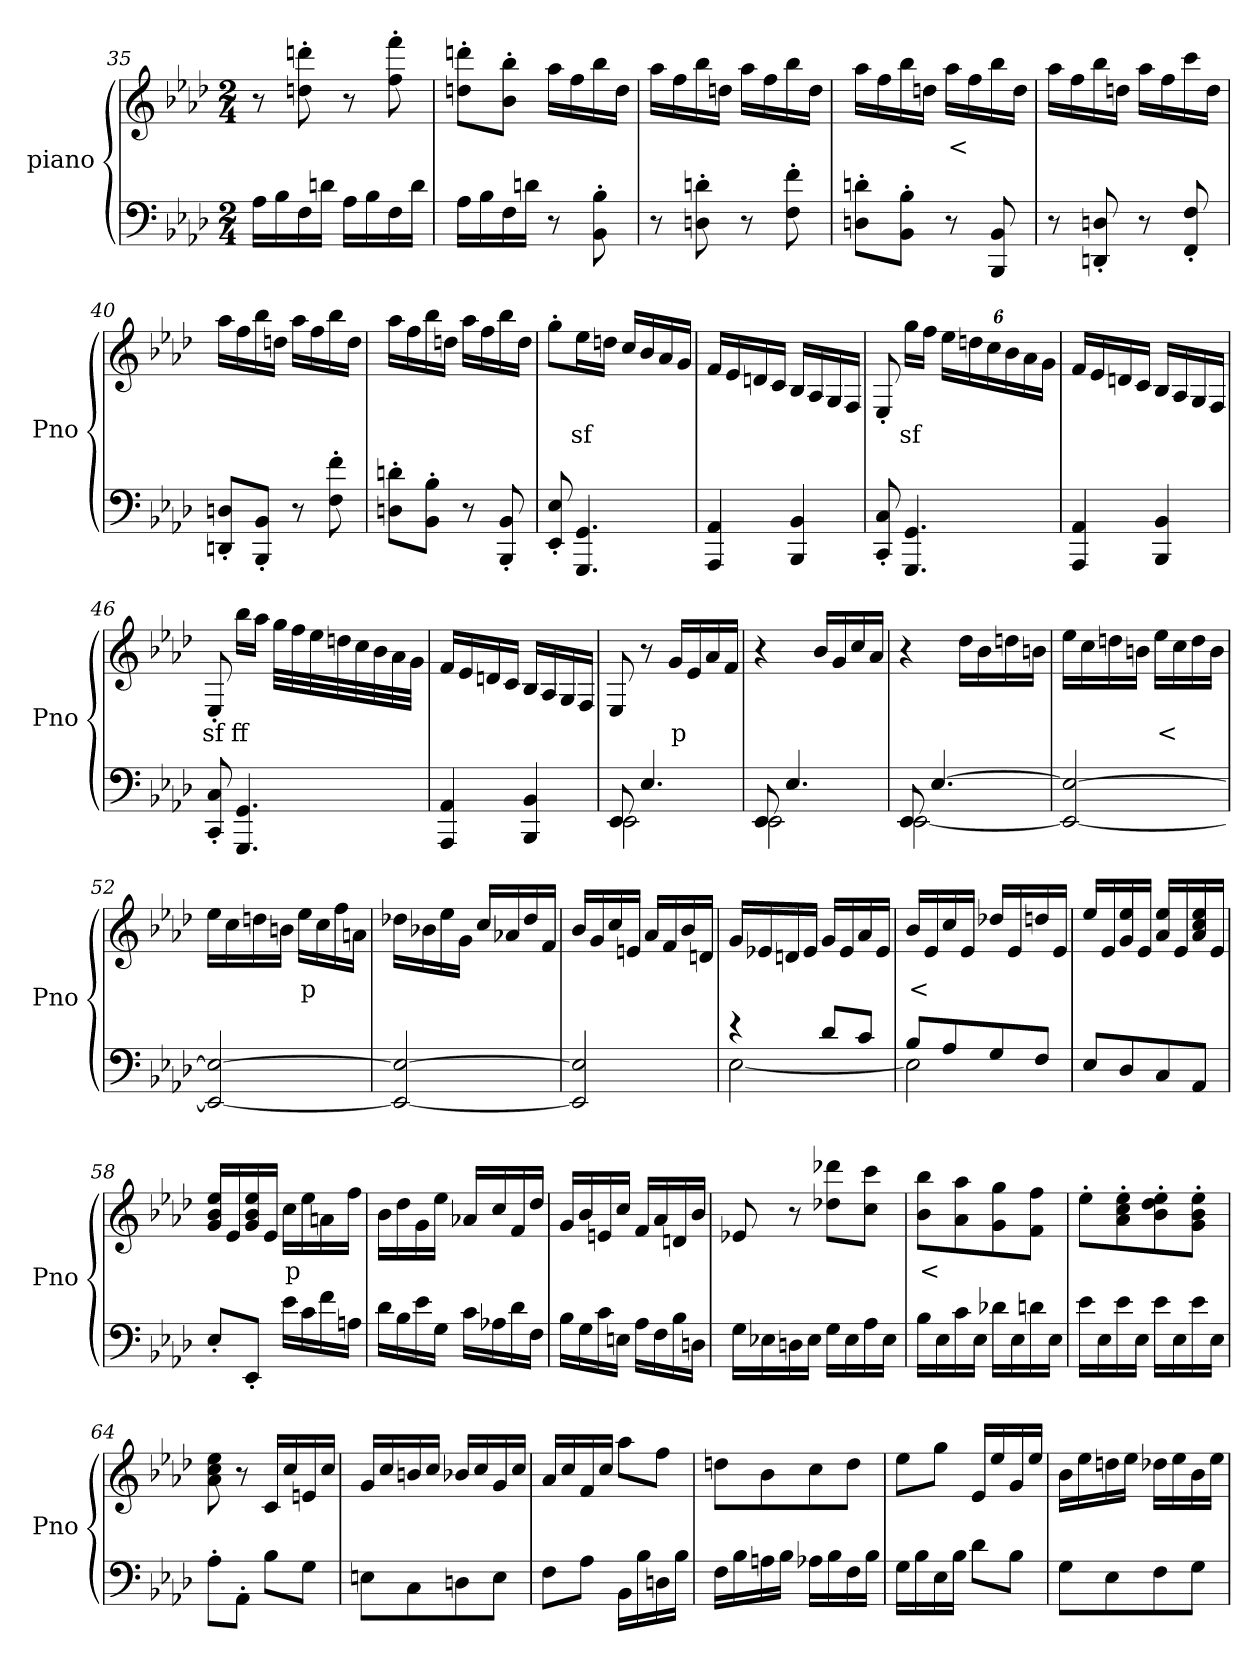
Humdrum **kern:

**kern	**kern	**text
*part2	*part1	*part1
*staff2	*staff1	*staff1
*I"piano	*I"piano	*
*I'Pno	*I'Pno	*
*clefF4	*clefG2	*
*k[b-e-a-d-]	*k[b-e-a-d-]	*
*A-:	*A-:	*
*M2/4	*M2/4	*
=35	=35	=35
16A-\LL	8r	.
16B-\	.	.
16F\	8ddn\' 8dddn\'	.
16dn\JJ	.	.
16A-\LL	8r	.
16B-\	.	.
16F\	8ff\' 8fff\'	.
16d\JJ	.	.
!!LO:LB:g=z
=36	=36	=36
16A-\LL	8ddn\' 8dddn\'L	.
16B-\	.	.
16F\	8b-\' 8bb-\'J	.
16dn\JJ	.	.
8r	16aa-\LL	.
.	16ff\	.
8BB-\' 8B-\'	16bb-\	.
.	16dd\JJ	.
=37	=37	=37
8r	16aa-\LL	.
.	16ff\	.
8Dn\' 8dn\'	16bb-\	.
.	16ddn\JJ	.
8r	16aa-\LL	.
.	16ff\	.
8F\' 8f\'	16bb-\	.
.	16dd\JJ	.
=38	=38	=38
8Dn\' 8dn\'L	16aa-\LL	.
.	16ff\	.
8BB-\' 8B-\'J	16bb-\	.
.	16ddn\JJ	.
!	!	!LO:LY:b
8r	16aa-\LL	<
.	16ff\	.
8BBB-/ 8BB-/	16bb-\	.
.	16dd\JJ	.
=39	=39	=39
8r	16aa-\LL	.
.	16ff\	.
8DDn/' 8Dn/'	16bb-\	.
.	16ddn\JJ	.
8r	16aa-\LL	.
.	16ff\	.
8FF/' 8F/'	16ccc\	.
.	16dd\JJ	.
=40	=40	=40
8DDn/' 8Dn/'L	16aa-\LL	.
.	16ff\	.
8BBB-/' 8BB-/'J	16bb-\	.
.	16ddn\JJ	.
8r	16aa-\LL	.
.	16ff\	.
8F\' 8f\'	16bb-\	.
.	16dd\JJ	.
=41	=41	=41
8Dn\' 8dn\'L	16aa-\LL	.
.	16ff\	.
8BB-\' 8B-\'J	16bb-\	.
.	16ddn\JJ	.
8r	16aa-\LL	.
.	16ff\	.
8BBB-/' 8BB-/'	16bb-\	.
.	16dd\JJ	.
!!LO:LB:g=z
=42	=42	=42
8EE-/' 8E-/'	8gg'\L	.
!	!	!LO:LY:b
4.GGG/ 4.GG/	16ee-\L	sf
.	16ddn\JJ	.
.	16cc/LL	.
.	16b-/	.
.	16a-/	.
.	16g/JJ	.
=43	=43	=43
4AAA-/ 4AA-/	16f/LL	.
.	16e-/	.
.	16dn/	.
.	16c/JJ	.
4BBB-/ 4BB-/	16B-/LL	.
.	16A-/	.
.	16G/	.
.	16F/JJ	.
=44	=44	=44
8CC/' 8C/'	8E-'/	.
!	!	!LO:LY:b
4.GGG/ 4.GG/	16gg\LL	sf
.	16ff\JJ	.
.	24ee-\LL	.
.	24ddn\	.
.	24cc\	.
.	24b-\	.
.	24a-\	.
.	24g\JJ	.
=45	=45	=45
4AAA-/ 4AA-/	16f/LL	.
.	16e-/	.
.	16dn/	.
.	16c/JJ	.
4BBB-/ 4BB-/	16B-/LL	.
.	16A-/	.
.	16G/	.
.	16F/JJ	.
=46	=46	=46
!	!	!LO:LY:b
8CC/' 8C/'	8E-'/	sf
!	!	!LO:LY:b
4.GGG/ 4.GG/	16bb-\LL	ff
.	16aa-\JJ	.
.	32gg\LLL	.
.	32ff\	.
.	32ee-\	.
.	32ddn\	.
.	32cc\	.
.	32b-\	.
.	32a-\	.
.	32g\JJJ	.
!!LO:LB:g=z
=47	=47	=47
4AAA-/ 4AA-/	16f/LL	.
.	16e-/	.
.	16dn/	.
.	16c/JJ	.
4BBB-/ 4BB-/	16B-/LL	.
.	16A-/	.
.	16G/	.
.	16F/JJ	.
=48	=48	=48
*^	*	*
8EE-/	2EE-\	8E-/	.
4.E-/	.	8r	.
!	!	!	!LO:LY:b
.	.	16g/LL	p
.	.	16e-/	.
.	.	16a-/	.
.	.	16f/JJ	.
=49	=49	=49	=49
8EE-/	2EE-\	4r	.
4.E-/	.	.	.
.	.	16b-/LL	.
.	.	16g/	.
.	.	16cc/	.
.	.	16a-/JJ	.
=50	=50	=50	=50
8EE-/	[2EE-\	4r	.
[4.E-/	.	.	.
.	.	16dd-\LL	.
.	.	16b-\	.
.	.	16ddn\	.
.	.	16bn\JJ	.
*v	*v	*	*
=51	=51	=51
2EE-/_ 2E-/_	16ee-\LL	.
.	16cc\	.
.	16ddn\	.
.	16bn\JJ	.
!	!	!LO:LY:b
.	16ee-\LL	<
.	16cc\	.
.	16dd\	.
.	16b\JJ	.
=52	=52	=52
2EE-/_ 2E-/_	16ee-\LL	.
.	16cc\	.
.	16ddn\	.
.	16bn\JJ	.
!	!	!LO:LY:b
.	16ee-\LL	p
.	16cc\	.
.	16ff\	.
.	16an\JJ	.
!!LO:LB:g=z
=53	=53	=53
2EE-/_ 2E-/_	16dd-X\LL	.
.	16b-X\	.
.	16ee-\	.
.	16g\JJ	.
.	16cc/LL	.
.	16a-X/	.
.	16dd-/	.
.	16f/JJ	.
=54	=54	=54
2EE-/] 2E-/]	16b-/LL	.
.	16g/	.
.	16cc/	.
.	16en/JJ	.
.	16a-/LL	.
.	16f/	.
.	16b-/	.
.	16dn/JJ	.
=55	=55	=55
*^	*	*
4r	[2E-\	16g/LL	.
.	.	16e-X/	.
.	.	16dn/	.
.	.	16e-/JJ	.
8d-/L	.	16g/LL	.
.	.	16e-/	.
8c/J	.	16a-/	.
.	.	16e-/JJ	.
=56	=56	=56	=56
!	!	!	!LO:LY:b
8B-/L	2E-\]	16b-/LL	<
.	.	16e-/	.
8A-/	.	16cc/	.
.	.	16e-/JJ	.
8G/	.	16dd-X/LL	.
.	.	16e-/	.
8F/J	.	16ddn/	.
.	.	16e-/JJ	.
*v	*v	*	*
=57	=57	=57
8E-/L	16ee-/LL	.
.	16e-/	.
8D-/	16g/ 16ee-/	.
.	16e-/JJ	.
8C/	16a-/ 16ee-/LL	.
.	16e-/	.
8AA-/J	16a-/ 16cc/ 16ee-/	.
.	16e-/JJ	.
=58	=58	=58
8E-'/L	16g/ 16b-/ 16ee-/LL	.
.	16e-/	.
8EE-'/J	16g/ 16b-/ 16ee-/	.
.	16e-/JJ	.
!	!	!LO:LY:b
16e-\LL	16cc\LL	p
16c\	16ee-\	.
16f\	16an\	.
16An\JJ	16ff\JJ	.
!!LO:PB:g=z
=59	=59	=59
16d-\LL	16b-\LL	.
16B-\	16dd-\	.
16e-\	16g\	.
16G\JJ	16ee-\JJ	.
16c\LL	16a-X/LL	.
16A-X\	16cc/	.
16d-\	16f/	.
16F\JJ	16dd-/JJ	.
=60	=60	=60
16B-\LL	16g/LL	.
16G\	16b-/	.
16c\	16en/	.
16En\JJ	16cc/JJ	.
16A-\LL	16f/LL	.
16F\	16a-/	.
16B-\	16dn/	.
16Dn\JJ	16b-/JJ	.
=61	=61	=61
16G\LL	8e-X/	.
16E-X\	.	.
16Dn\	8r	.
16E-\JJ	.	.
16G\LL	8dd-X\ 8ddd-X\L	.
16E-\	.	.
16A-\	8cc\ 8ccc\J	.
16E-\JJ	.	.
=62	=62	=62
!	!	!LO:LY:b
16B-\LL	8b-\ 8bb-\L	<
16E-\	.	.
16c\	8a-\ 8aa-\	.
16E-\JJ	.	.
16d-X\LL	8g\ 8gg\	.
16E-\	.	.
16dn\	8f\ 8ff\J	.
16E-\JJ	.	.
=63	=63	=63
16e-\LL	8ee-'\L	.
16E-\	.	.
16e-\	8a-\' 8cc\' 8ee-\'	.
16E-\JJ	.	.
16e-\LL	8b-\' 8dd-\' 8ee-\'	.
16E-\	.	.
16e-\	8g\' 8b-\' 8ee-\'J	.
16E-\JJ	.	.
=64	=64	=64
8A-'\L	8a-\ 8cc\ 8ee-\	.
8AA-'\J	8r	.
8B-\L	16c/LL	.
.	16cc/	.
8G\J	16en/	.
.	16cc/JJ	.
!!LO:LB:g=z
=65	=65	=65
8En\L	16g/LL	.
.	16cc/	.
8C\	16bn/	.
.	16cc/JJ	.
8Dn\	16b-X/LL	.
.	16cc/	.
8E\J	16g/	.
.	16cc/JJ	.
=66	=66	=66
8F\L	16a-/LL	.
.	16cc/	.
8A-\J	16f/	.
.	16cc/JJ	.
16BB-\LL	8aa-\L	.
16B-\	.	.
16Dn\	8ff\J	.
16B-\JJ	.	.
=67	=67	=67
16F\LL	8ddn\L	.
16B-\	.	.
16An\	8b-\	.
16B-\JJ	.	.
16A-X\LL	8cc\	.
16B-\	.	.
16F\	8dd\J	.
16B-\JJ	.	.
=68	=68	=68
16G\LL	8ee-\L	.
16B-\	.	.
16E-\	8gg\J	.
16B-\JJ	.	.
8d-\L	16e-/LL	.
.	16ee-/	.
8B-\J	16g/	.
.	16ee-/JJ	.
=69	=69	=69
8G\L	16b-\LL	.
.	16ee-\	.
8E-\	16ddn\	.
.	16ee-\JJ	.
8F\	16dd-X\LL	.
.	16ee-\	.
8G\J	16b-\	.
.	16ee-\JJ	.
=	=	=
*-	*-	*-
